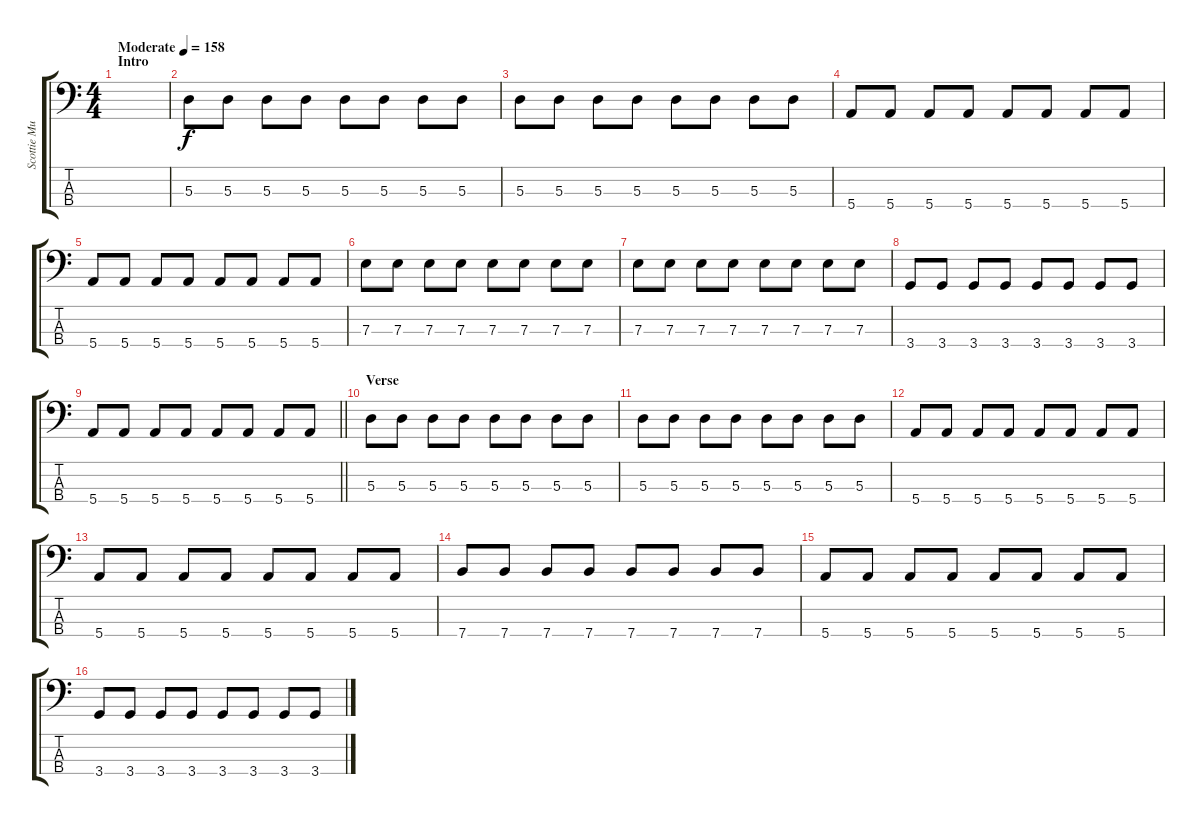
\track ("Scottie Murphy - Bass" "Scottie Mu") {instrument electricbasspick}
\staff {score tabs}
\tuning (G2 D2 A1 E1) {hide}
\ts (4 4)
\section ("" "Intro")
\tempo (158 "Moderate")
\clef f4
\ks c
|
5.3.8 5.3.8 5.3.8 5.3.8 5.3.8 5.3.8 5.3.8 5.3.8 |
5.3.8 5.3.8 5.3.8 5.3.8 5.3.8 5.3.8 5.3.8 5.3.8 |
5.4.8 5.4.8 5.4.8 5.4.8 5.4.8 5.4.8 5.4.8 5.4.8 |
5.4.8 5.4.8 5.4.8 5.4.8 5.4.8 5.4.8 5.4.8 5.4.8 |
7.3.8 7.3.8 7.3.8 7.3.8 7.3.8 7.3.8 7.3.8 7.3.8 |
7.3.8 7.3.8 7.3.8 7.3.8 7.3.8 7.3.8 7.3.8 7.3.8 |
3.4.8 3.4.8 3.4.8 3.4.8 3.4.8 3.4.8 3.4.8 3.4.8 |
\barLineRight lightlight
5.4.8 5.4.8 5.4.8 5.4.8 5.4.8 5.4.8 5.4.8 5.4.8 |
\section ("" "Verse")
5.3.8 5.3.8 5.3.8 5.3.8 5.3.8 5.3.8 5.3.8 5.3.8 |
5.3.8 5.3.8 5.3.8 5.3.8 5.3.8 5.3.8 5.3.8 5.3.8 |
5.4.8 5.4.8 5.4.8 5.4.8 5.4.8 5.4.8 5.4.8 5.4.8 |
5.4.8 5.4.8 5.4.8 5.4.8 5.4.8 5.4.8 5.4.8 5.4.8 |
7.4.8 7.4.8 7.4.8 7.4.8 7.4.8 7.4.8 7.4.8 7.4.8 |
5.4.8 5.4.8 5.4.8 5.4.8 5.4.8 5.4.8 5.4.8 5.4.8 |
3.4.8 3.4.8 3.4.8 3.4.8 3.4.8 3.4.8 3.4.8 3.4.8
